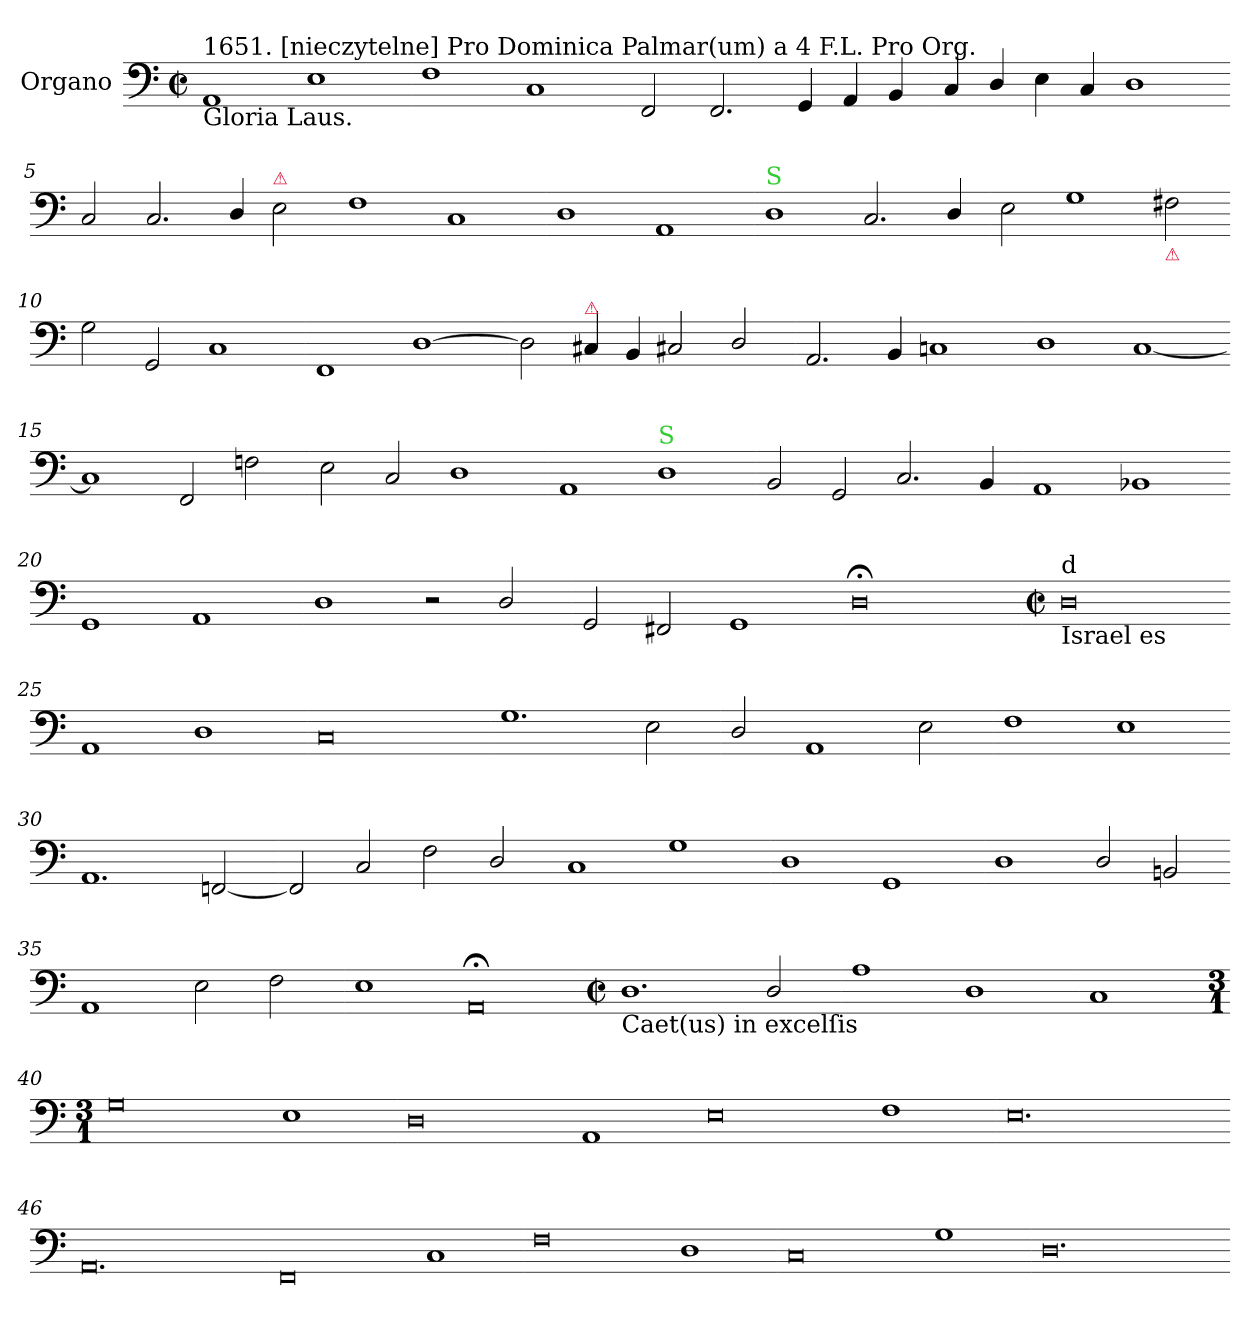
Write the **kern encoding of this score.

**kern
*part1
*staff1
*I"Organo
*clefF4
*k[]
*M2/1
*met(c|)
=1
!LO:TX:a:t=1651. [nieczytelne] Pro Dominica Palmar(um) a 4 F.L. Pro Org.
!LO:TX:b:t=Gloria Laus.
1AA
1E
=2-
1F
1C
=3-
2FF/
2.FF/
4GG/
4AA/
4BB/
=4-
4C/
4D/
4E\
4C/
1D
=5-
2C/
2.C/
4D/
!LO:TX:a:color=crimson:t=⚠
2E\
=6-
1F
1C
=7-
1D
1AA
=8-
!LO:TX:a:color=limegreen:t=S
1D
2.C/
4D/
=9-
2E\
1G
!LO:TX:b:color=crimson:t=⚠
2F#X\
=10-
2G\
2GG/
1C
=11-
1FF
[1D
=12-
2D]
!LO:TX:a:color=crimson:t=⚠
4C#X/
4BB/
2C#X/
2D/
=13-
2.AA/
4BB/
1Cn
=14-
1D
[1C
=15-
1C]
2FF/
2Fn\
=16-
2E\
2C/
1D
=17-
1AA
!LO:TX:a:color=limegreen:t=S
1D
=18-
2BB/
2GG/
2.C/
4BB/
=19-
1AA
1BB-X
=20-
1GG
1AA
=21-
1D
2r
2D/
=22-
2GG/
2FF#X/
1GG
=23-
0D;
=24-
*M2/1
*met(c|)
!LO:TX:b:t=Israel es
!LO:TX:a:t=d
0D
=25-
1AA
1D
=26-
0C
=27-
1.G
2E\
=28-
2D/
1AA
2E\
=29-
1F
1E
=30-
1.AA
[2FFn/
=31-
2FF/]
2C/
2F\
2D/
=32-
1C
1G
=33-
1D
1GG
=34-
1D
2D/
2BBn/
=35-
1AA
2E\
2F\
=36-
1E
!LO:N:vis=0
1AA;<;
=37-
*M2/1
*met(c|)
!LO:TX:b:t=Caet(us) in excelſis
1.D
2D/
=38-
1A
1D
=39-
1C
=40-
*M3/1
0G
1E
=43-
0D
1AA
=44-
0E
1F
=45-
0.E
=46-
0.AA
=47-
0FF
1C
=48-
0F
1D
=49-
0C
1G
=50-
0.D
=-
*-
